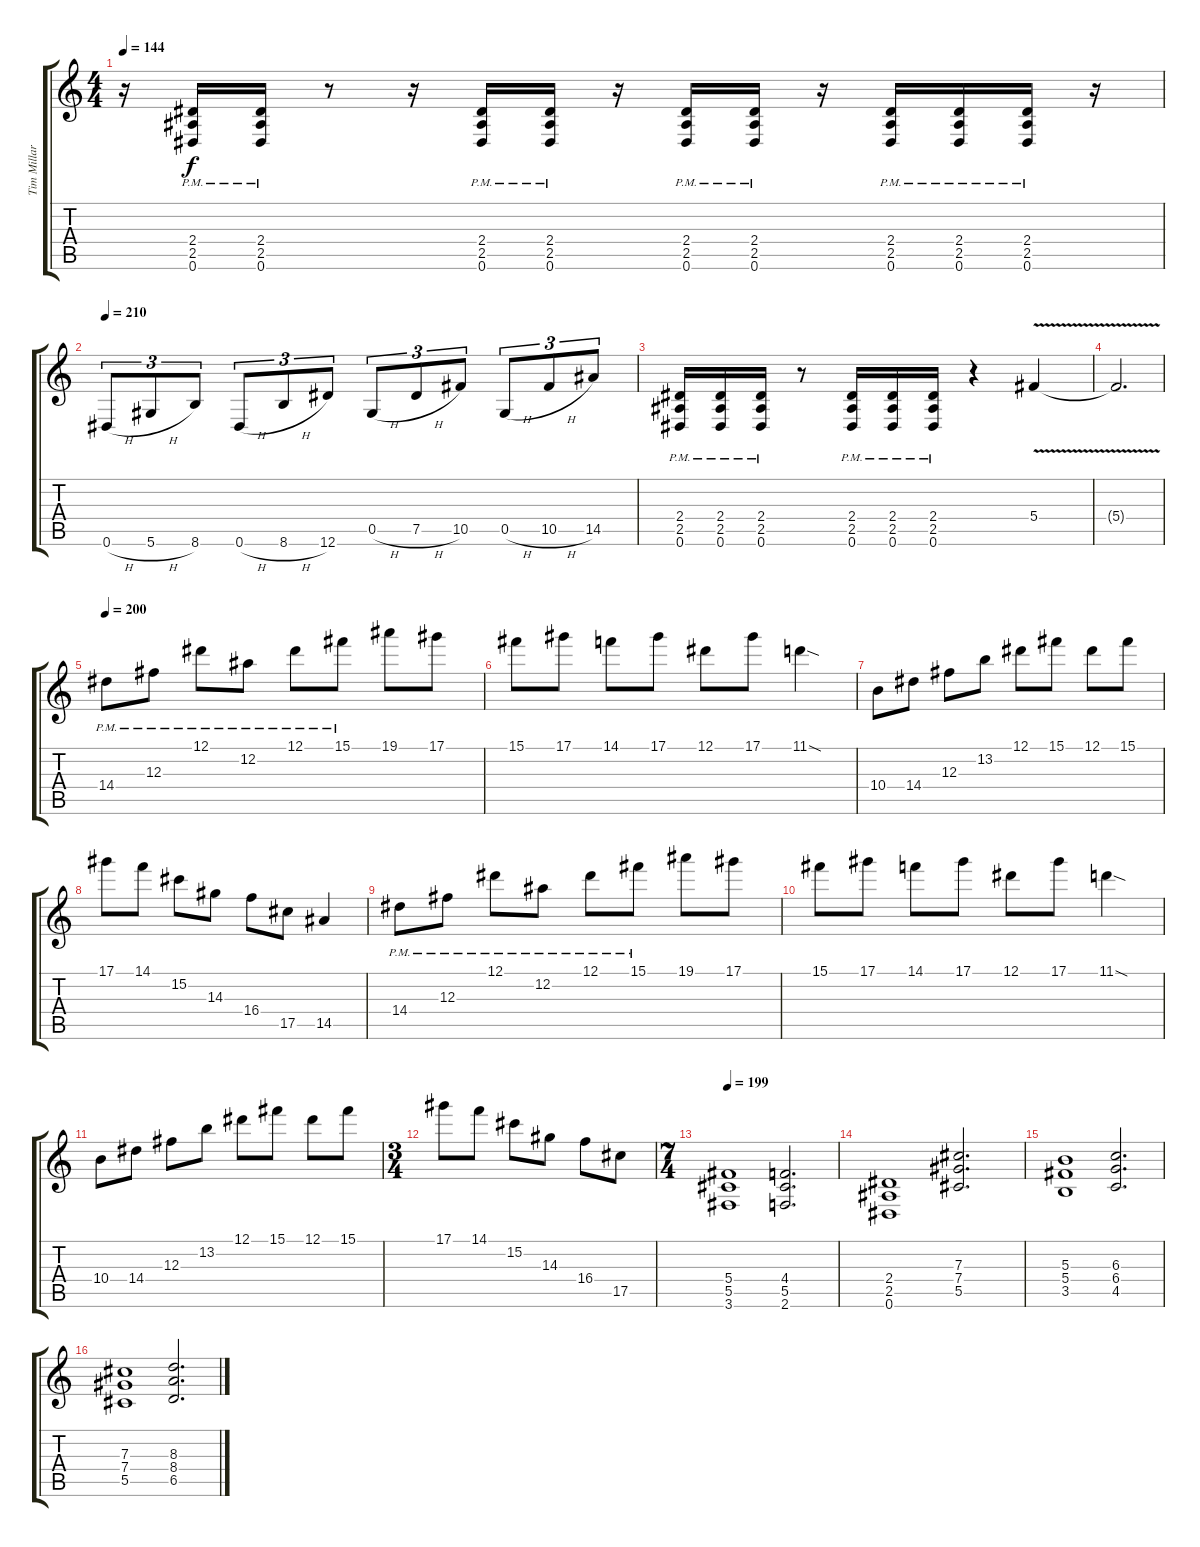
\track ("Tim Millar" "Tim Millar") {instrument distortionguitar}
\staff {score tabs}
\tuning (Eb4 Bb3 Gb3 Db3 Ab2 Eb2) {hide}
\ts (4 4)
\tempo 144
\clef g2
\ks c
r.16{dy f} (2.4{pm} 2.5{pm} 0.6{pm}).16 (2.4{pm} 2.5{pm} 0.6{pm}).16 r.8 r.16 (2.4{pm} 2.5{pm} 0.6{pm}).16 (2.4{pm} 2.5{pm} 0.6{pm}).16 r.16 (2.4{pm} 2.5{pm} 0.6{pm}).16 (2.4{pm} 2.5{pm} 0.6{pm}).16 r.16 (2.4{pm} 2.5{pm} 0.6{pm}).16 (2.4{pm} 2.5{pm} 0.6{pm}).16 (2.4{pm} 2.5{pm} 0.6{pm}).16 r.16 |
\tempo 210
0.6{h}.8{tu (3 2)} 5.6{h}.8{tu (3 2)} 8.6.8{tu (3 2)} 0.6{h}.8{tu (3 2)} 8.6{h}.8{tu (3 2)} 12.6.8{tu (3 2)} 0.5{h}.8{tu (3 2)} 7.5{h}.8{tu (3 2)} 10.5.8{tu (3 2)} 0.5{h}.8{tu (3 2)} 10.5{h}.8{tu (3 2)} 14.5.8{tu (3 2)} |
(2.4{pm} 2.5{pm} 0.6{pm}).16 (2.4{pm} 2.5{pm} 0.6{pm}).16 (2.4{pm} 2.5{pm} 0.6{pm}).16 r.8 (2.4{pm} 2.5{pm} 0.6{pm}).16 (2.4{pm} 2.5{pm} 0.6{pm}).16 (2.4{pm} 2.5{pm} 0.6{pm}).16 r.4 5.4{v}.4 |
5.4{t}.2{d} |
\tempo 200
14.4{pm}.8 12.3{pm}.8 12.1{pm}.8 12.2{pm}.8 12.1{pm}.8 15.1{pm}.8 19.1.8 17.1.8 |
15.1.8 17.1.8 14.1.8 17.1.8 12.1.8 17.1.8 11.1{sod}.4 |
10.4.8 14.4.8 12.3.8 13.2.8 12.1.8 15.1.8 12.1.8 15.1.8 |
17.1.8 14.1.8 15.2.8 14.3.8 16.4.8 17.5.8 14.5.4 |
14.4{pm}.8 12.3{pm}.8 12.1{pm}.8 12.2{pm}.8 12.1{pm}.8 15.1{pm}.8 19.1.8 17.1.8 |
15.1.8 17.1.8 14.1.8 17.1.8 12.1.8 17.1.8 11.1{sod}.4 |
10.4.8 14.4.8 12.3.8 13.2.8 12.1.8 15.1.8 12.1.8 15.1.8 |
\ts (3 4)
17.1.8 14.1.8 15.2.8 14.3.8 16.4.8 17.5.8 |
\ts (7 4)
\tempo 199
(5.4 5.5 3.6).1 (4.4 5.5 2.6).2{d} |
(2.4 2.5 0.6).1 (7.3 7.4 5.5).2{d} |
(5.3 5.4 3.5).1 (6.3 6.4 4.5).2{d} |
(7.3 7.4 5.5).1 (8.3 8.4 6.5).2{d}
